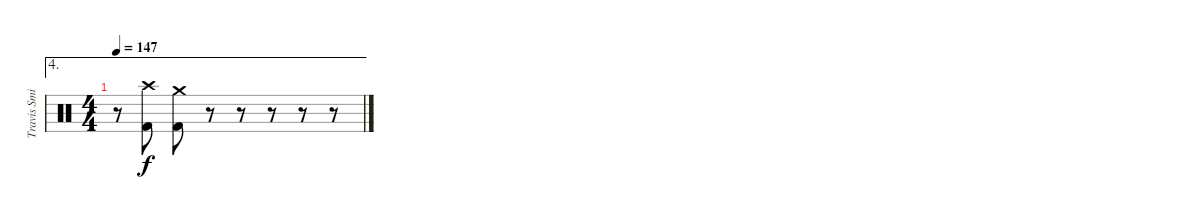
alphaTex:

\track ("Travis Smith" "Travis Smi") {instrument percussion}
\staff {score}
\articulation defaults
\ae 4
\ts (4 4)
\tempo 147
\clef neutral
\ks c
r.8{dy f} ("Crash high (hit)" "Kick (hit) 2").8 ("Crash medium (hit)" "Kick (hit) 2").8 r.8 r.8 r.8 r.8 r.8
